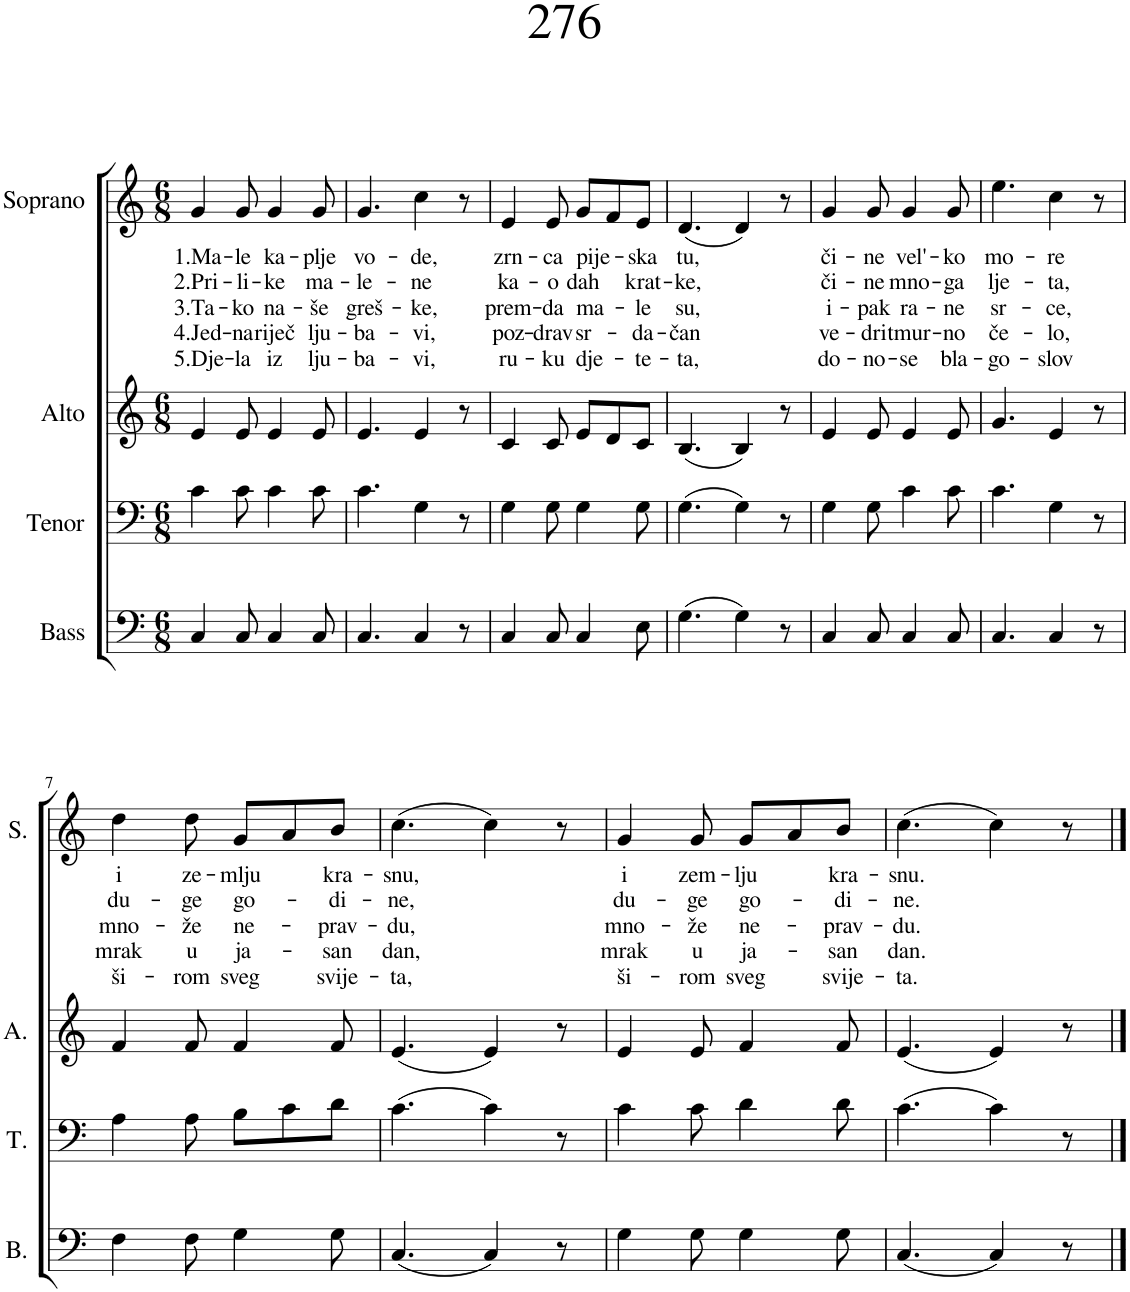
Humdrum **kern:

**kern	**kern	**kern	**kern	**text	**text	**text	**text	**text
*part4	*part3	*part2	*part1	*part1	*part1	*part1	*part1	*part1
*staff4	*staff3	*staff2	*staff1	*staff1	*staff1	*staff1	*staff1	*staff1
*I"Bass	*I"Tenor	*I"Alto	*I"Soprano	*	*	*	*	*
*I'B.	*I'T.	*I'A.	*I'S.	*	*	*	*	*
*clefF4	*clefF4	*clefG2	*clefG2	*	*	*	*	*
*k[]	*k[]	*k[]	*k[]	*	*	*	*	*
*M6/8	*M6/8	*M6/8	*M6/8	*	*	*	*	*
=1	=1	=1	=1	=1	=1	=1	=1	=1
!	!	!	!	!LO:LY:b	!LO:LY:b	!LO:LY:b	!LO:LY:b	!LO:LY:b
4C/	4c\	4e/	4g/	1.Ma-	2.Pri-	3.Ta-	4.Jed-	5.Dje-
!	!	!	!	!LO:LY:b	!LO:LY:b	!LO:LY:b	!LO:LY:b	!LO:LY:b
8C/	8c\	8e/	8g/	-le	-li-	-ko	-na	-la
!	!	!	!	!LO:LY:b	!LO:LY:b	!LO:LY:b	!LO:LY:b	!LO:LY:b
4C/	4c\	4e/	4g/	ka-	-ke	na-	riječ	iz
!	!	!	!	!LO:LY:b	!LO:LY:b	!LO:LY:b	!LO:LY:b	!LO:LY:b
8C/	8c\	8e/	8g/	-plje	ma-	-še	lju-	lju-
=2	=2	=2	=2	=2	=2	=2	=2	=2
!	!	!	!	!LO:LY:b	!LO:LY:b	!LO:LY:b	!LO:LY:b	!LO:LY:b
4.C/	4.c\	4.e/	4.g/	vo-	-le-	greš-	-ba-	-ba-
!	!	!	!	!LO:LY:b	!LO:LY:b	!LO:LY:b	!LO:LY:b	!LO:LY:b
4C/	4G\	4e/	4cc\	-de,	-ne	-ke,	-vi,	-vi,
8r	8r	8r	8r	.	.	.	.	.
=3	=3	=3	=3	=3	=3	=3	=3	=3
!	!	!	!	!LO:LY:b	!LO:LY:b	!LO:LY:b	!LO:LY:b	!LO:LY:b
4C/	4G\	4c/	4e/	zrn-	ka-	prem-	poz-	ru-
!	!	!	!	!LO:LY:b	!LO:LY:b	!LO:LY:b	!LO:LY:b	!LO:LY:b
8C/	8G\	8c/	8e/	-ca	-o	-da	-drav	-ku
!	!	!	!	!LO:LY:b	!LO:LY:b	!LO:LY:b	!LO:LY:b	!LO:LY:b
4C/	4G\	8e/L	8g/L	pije-	dah	ma-	sr-	dje-
.	.	8d/	8f/	.	.	.	.	.
!	!	!	!	!LO:LY:b	!LO:LY:b	!LO:LY:b	!LO:LY:b	!LO:LY:b
8E\	8G\	8c/J	8e/J	-ska	krat-	-le	-da-	-te-
=4	=4	=4	=4	=4	=4	=4	=4	=4
!	!	!	!	!LO:LY:b	!LO:LY:b	!LO:LY:b	!LO:LY:b	!LO:LY:b
(4.G\	(4.G\	(4.B/	(4.d/	tu,	-ke,	su,	-čan	-ta,
4G\)	4G\)	4B/)	4d/)	.	.	.	.	.
8r	8r	8r	8r	.	.	.	.	.
=5	=5	=5	=5	=5	=5	=5	=5	=5
!	!	!	!	!LO:LY:b	!LO:LY:b	!LO:LY:b	!LO:LY:b	!LO:LY:b
4C/	4G\	4e/	4g/	či-	či-	i-	ve-	do-
!	!	!	!	!LO:LY:b	!LO:LY:b	!LO:LY:b	!LO:LY:b	!LO:LY:b
8C/	8G\	8e/	8g/	-ne	-ne	-pak	-dri	-no-
!	!	!	!	!LO:LY:b	!LO:LY:b	!LO:LY:b	!LO:LY:b	!LO:LY:b
4C/	4c\	4e/	4g/	vel'-	mno-	ra-	tmur-	-se
!	!	!	!	!LO:LY:b	!LO:LY:b	!LO:LY:b	!LO:LY:b	!LO:LY:b
8C/	8c\	8e/	8g/	-ko	-ga	-ne	-no	bla-
=6	=6	=6	=6	=6	=6	=6	=6	=6
!	!	!	!	!LO:LY:b	!LO:LY:b	!LO:LY:b	!LO:LY:b	!LO:LY:b
4.C/	4.c\	4.g/	4.ee\	mo-	lje-	sr-	če-	-go-
!	!	!	!	!LO:LY:b	!LO:LY:b	!LO:LY:b	!LO:LY:b	!LO:LY:b
4C/	4G\	4e/	4cc\	-re	-ta,	-ce,	-lo,	-slov
8r	8r	8r	8r	.	.	.	.	.
!!LO:LB:g=z
=7	=7	=7	=7	=7	=7	=7	=7	=7
!	!	!	!	!LO:LY:b	!LO:LY:b	!LO:LY:b	!LO:LY:b	!LO:LY:b
4F\	4A\	4f/	4dd\	i	du-	mno-	mrak	ši-
!	!	!	!	!LO:LY:b	!LO:LY:b	!LO:LY:b	!LO:LY:b	!LO:LY:b
8F\	8A\	8f/	8dd\	ze-	-ge	-že	u	-rom
!	!	!	!	!LO:LY:b	!LO:LY:b	!LO:LY:b	!LO:LY:b	!LO:LY:b
4G\	8B\L	4f/	8g/L	-mlju	go-	ne-	ja-	sveg
.	8c\	.	8a/	.	.	.	.	.
!	!	!	!	!LO:LY:b	!LO:LY:b	!LO:LY:b	!LO:LY:b	!LO:LY:b
8G\	8d\J	8f/	8b/J	kra-	-di-	-prav-	-san	svije-
=8	=8	=8	=8	=8	=8	=8	=8	=8
!	!	!	!	!LO:LY:b	!LO:LY:b	!LO:LY:b	!LO:LY:b	!LO:LY:b
(4.C/	(4.c\	(4.e/	(4.cc\	-snu,	-ne,	-du,	dan,	-ta,
4C/)	4c\)	4e/)	4cc\)	.	.	.	.	.
8r	8r	8r	8r	.	.	.	.	.
=9	=9	=9	=9	=9	=9	=9	=9	=9
!	!	!	!	!LO:LY:b	!LO:LY:b	!LO:LY:b	!LO:LY:b	!LO:LY:b
4G\	4c\	4e/	4g/	i	du-	mno-	mrak	ši-
!	!	!	!	!LO:LY:b	!LO:LY:b	!LO:LY:b	!LO:LY:b	!LO:LY:b
8G\	8c\	8e/	8g/	zem-	-ge	-že	u	-rom
!	!	!	!	!LO:LY:b	!LO:LY:b	!LO:LY:b	!LO:LY:b	!LO:LY:b
4G\	4d\	4f/	8g/L	-lju	go-	ne-	ja-	sveg
.	.	.	8a/	.	.	.	.	.
!	!	!	!	!LO:LY:b	!LO:LY:b	!LO:LY:b	!LO:LY:b	!LO:LY:b
8G\	8d\	8f/	8b/J	kra-	-di-	-prav-	-san	svije-
=10	=10	=10	=10	=10	=10	=10	=10	=10
!	!	!	!	!LO:LY:b	!LO:LY:b	!LO:LY:b	!LO:LY:b	!LO:LY:b
(4.C/	(4.c\	(4.e/	(4.cc\	-snu.	-ne.	-du.	dan.	-ta.
4C/)	4c\)	4e/)	4cc\)	.	.	.	.	.
8r	8r	8r	8r	.	.	.	.	.
==	==	==	==	==	==	==	==	==
*-	*-	*-	*-	*-	*-	*-	*-	*-
